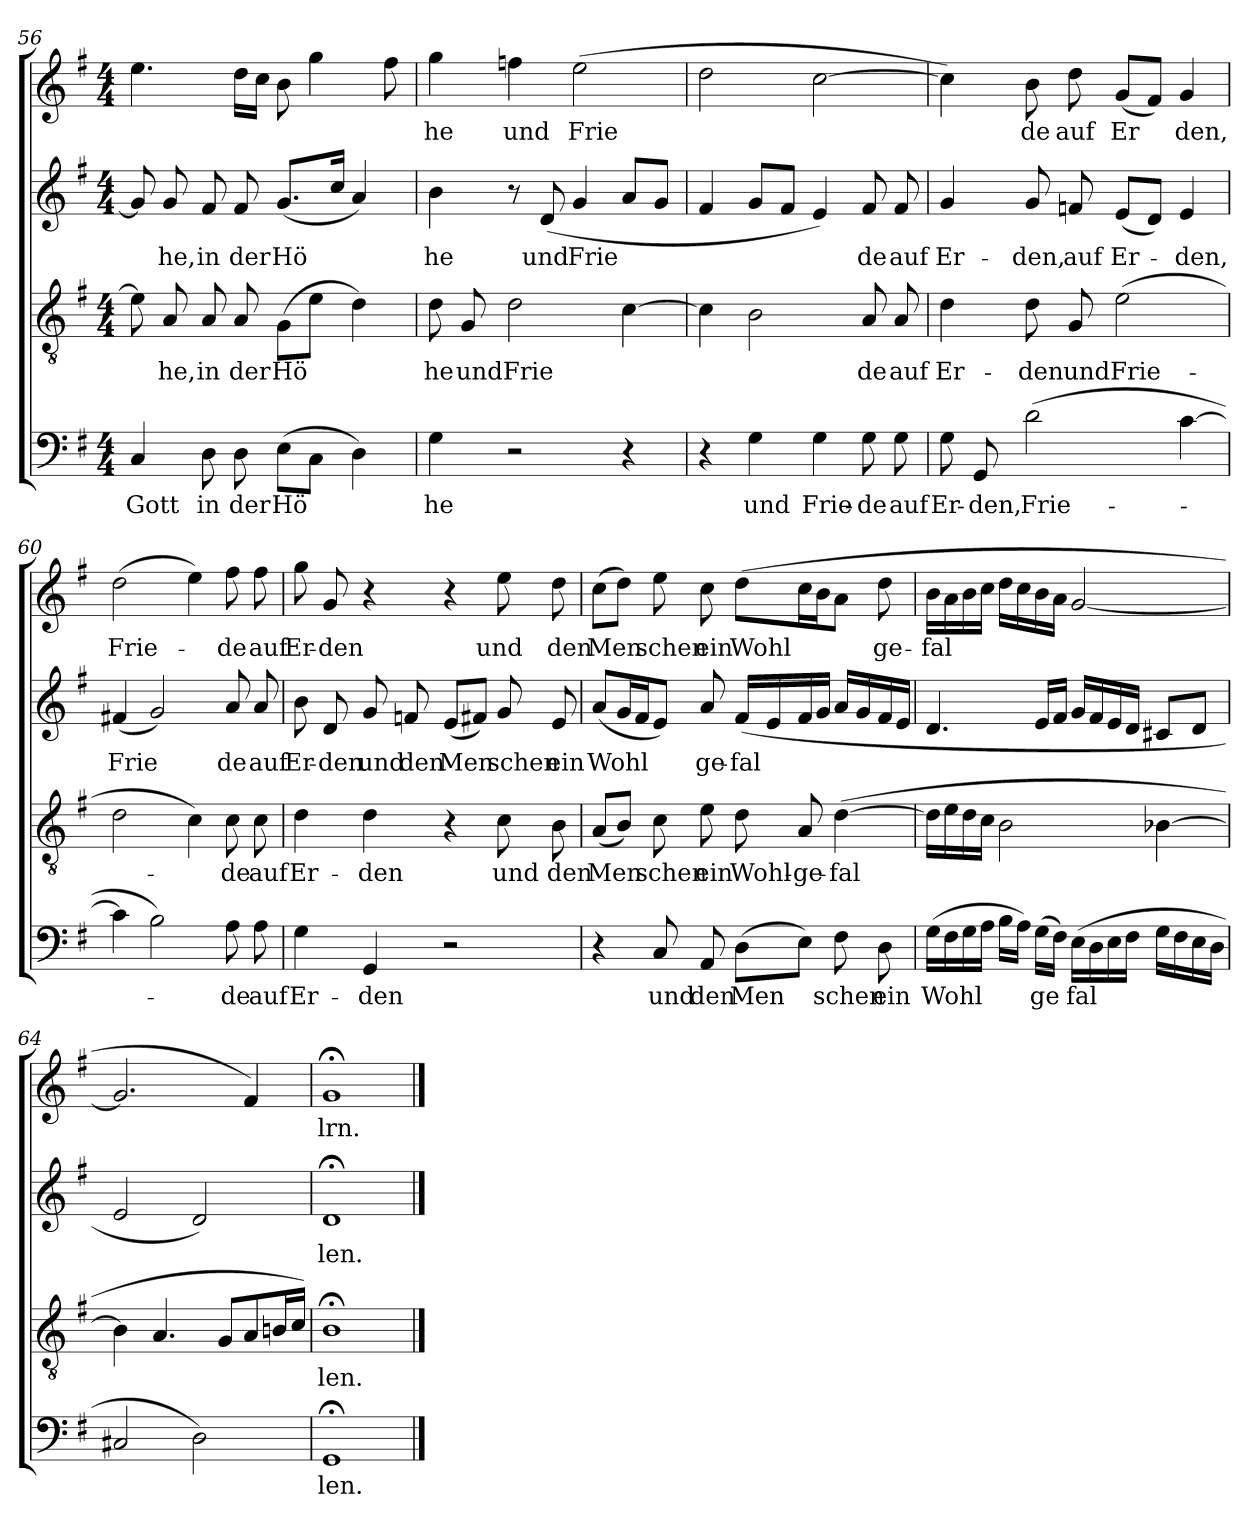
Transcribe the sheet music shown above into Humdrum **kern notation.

**kern	**text	**kern	**text	**kern	**text	**kern	**text
*part4	*part4	*part3	*part3	*part2	*part2	*part1	*part1
*staff4	*staff4	*staff3	*staff3	*staff2	*staff2	*staff1	*staff1
*clefF4	*	*clefGv2	*	*clefG2	*	*clefG2	*
*k[f#]	*	*k[f#]	*	*k[f#]	*	*k[f#]	*
*G:	*	*G:	*	*G:	*	*G:	*
*M4/4	*	*M4/4	*	*M4/4	*	*M4/4	*
=56	=56	=56	=56	=56	=56	=56	=56
!	!LO:LY:b	!	!	!	!	!	!
4C/	Gott	8e\]	.	8g/]	.	4.ee\	.
!	!	!	!LO:LY:b	!	!LO:LY:b	!	!
.	.	8A/	he,	8g/	he,	.	.
!	!LO:LY:b	!	!LO:LY:b	!	!LO:LY:b	!	!
8D\	in	8A/	in	8f#/	in	.	.
!	!LO:LY:b	!	!LO:LY:b	!	!LO:LY:b	!	!
8D\	der	8A/	der	8f#/	der	16dd\LL	.
.	.	.	.	.	.	16cc\JJ	.
!	!LO:LY:b	!	!LO:LY:b	!	!LO:LY:b	!	!
(>8E\L	Hö	(>8G\L	Hö	(<8.g/L	Hö	8b\	.
8C\J	.	8e\J	.	.	.	4gg\	.
.	.	.	.	16cc/Jk	.	.	.
4D\)	.	4d\)	.	4a/)	.	.	.
.	.	.	.	.	.	8ff#\	.
!!LO:PB:g=z
=57	=57	=57	=57	=57	=57	=57	=57
!	!LO:LY:b	!	!LO:LY:b	!	!LO:LY:b	!	!LO:LY:b
4G\	he	8d\	he	4b\	he	4gg\	he
!	!	!	!LO:LY:b	!	!	!	!
.	.	8G/	und	.	.	.	.
!	!	!	!LO:LY:b	!	!	!	!LO:LY:b
2r	.	2d\	Frie	8r	.	4ffn\	und
!	!	!	!	!	!LO:LY:b	!	!
.	.	.	.	(<8d/	und	.	.
!	!	!	!	!	!LO:LY:b	!	!LO:LY:b
.	.	.	.	4g/	Frie	(>2ee\	Frie
4r	.	[4c\	.	8a/L	.	.	.
.	.	.	.	8g/J	.	.	.
=58	=58	=58	=58	=58	=58	=58	=58
4r	.	4c\]	.	4f#/	.	2dd\	.
!	!LO:LY:b	!	!	!	!	!	!
4G\	und	2B\	.	8g/L	.	.	.
.	.	.	.	8f#/J	.	.	.
!	!LO:LY:b	!	!	!	!	!	!
4G\	Frie-	.	.	4e/)	.	[2cc\	.
!	!LO:LY:b	!	!LO:LY:b	!	!LO:LY:b	!	!
8G\	-de	8A/	de	8f#/	de	.	.
!	!LO:LY:b	!	!LO:LY:b	!	!LO:LY:b	!	!
8G\	auf	8A/	auf	8f#/	auf	.	.
=59	=59	=59	=59	=59	=59	=59	=59
!	!LO:LY:b	!	!LO:LY:b	!	!LO:LY:b	!	!
8G\	Er-	4d\	Er-	4g/	Er-	4cc\])	.
!	!LO:LY:b	!	!	!	!	!	!
8GG/	-den,	.	.	.	.	.	.
!	!LO:LY:b	!	!LO:LY:b	!	!LO:LY:b	!	!LO:LY:b
(>2d\	Frie-	8d\	-den	8g/	-den,	8b\	de
!	!	!	!LO:LY:b	!	!LO:LY:b	!	!LO:LY:b
.	.	8G/	und	8fn/	auf	8dd\	auf
!	!	!	!LO:LY:b	!	!LO:LY:b	!	!LO:LY:b
.	.	(>2e\	Frie-	(<8e/L	Er-	(<8g/L	Er
.	.	.	.	8d/J)	.	8f#/J)	.
!	!	!	!	!	!LO:LY:b	!	!LO:LY:b
[4c\	.	.	.	4e/	-den,	4g/	den,
=60	=60	=60	=60	=60	=60	=60	=60
!	!	!	!	!	!LO:LY:b	!	!LO:LY:b
4c\]	.	2d\	.	(<4f#X/	Frie	(>2dd\	Frie-
2B\)	.	.	.	2g/)	.	.	.
.	.	4c\)	.	.	.	4ee\)	.
!	!LO:LY:b	!	!LO:LY:b	!	!LO:LY:b	!	!LO:LY:b
8A\	-de	8c\	-de	8a/	de	8ff#\	-de
!	!LO:LY:b	!	!LO:LY:b	!	!LO:LY:b	!	!LO:LY:b
8A\	auf	8c\	auf	8a/	auf	8ff#\	auf
=61	=61	=61	=61	=61	=61	=61	=61
!	!LO:LY:b	!	!LO:LY:b	!	!LO:LY:b	!	!LO:LY:b
4G\	Er-	4d\	Er-	8b\	Er-	8gg\	Er-
!	!	!	!	!	!LO:LY:b	!	!LO:LY:b
.	.	.	.	8d/	-den	8g/	-den
!	!LO:LY:b	!	!LO:LY:b	!	!LO:LY:b	!	!
4GG/	-den	4d\	-den	8g/	und	4r	.
!	!	!	!	!	!LO:LY:b	!	!
.	.	.	.	8fn/	den	.	.
!	!	!	!	!	!LO:LY:b	!	!
2r	.	4r	.	(<8e/L	Men	4r	.
.	.	.	.	8f#X/J)	.	.	.
!	!	!	!LO:LY:b	!	!LO:LY:b	!	!LO:LY:b
.	.	8c\	und	8g/	schen	8ee\	und
!	!	!	!LO:LY:b	!	!LO:LY:b	!	!LO:LY:b
.	.	8B\	den	8e/	ein	8dd\	den
!!LO:LB:g=z
=62	=62	=62	=62	=62	=62	=62	=62
!	!	!	!LO:LY:b	!	!LO:LY:b	!	!LO:LY:b
4r	.	(<8A/L	Men	(<8a/L	Wohl	(>8cc\L	Men
.	.	8B/J)	.	16g/L	.	8dd\J)	.
.	.	.	.	16f#/J	.	.	.
!	!LO:LY:b	!	!LO:LY:b	!	!	!	!LO:LY:b
8C/	und	8c\	schen	8e/J)	.	8ee\	schen
!	!LO:LY:b	!	!LO:LY:b	!	!LO:LY:b	!	!LO:LY:b
8AA/	den	8e\	ein	8a/	ge-	8cc\	ein
!	!LO:LY:b	!	!LO:LY:b	!	!LO:LY:b	!	!LO:LY:b
(>8D\L	Men	8d\	Wohl-	(<16f#/LL	-fal	(>8dd\L	Wohl
.	.	.	.	16e/	.	.	.
!	!	!	!LO:LY:b	!	!	!	!
8E\J)	.	8A/	-ge-	16f#/	.	16cc\L	.
.	.	.	.	16g/JJ	.	16b\J	.
!	!LO:LY:b	!	!LO:LY:b	!	!	!	!
8F#\	schen	(<[4d\	-fal	16a/LL	.	8a\J	.
.	.	.	.	16g/	.	.	.
!	!LO:LY:b	!	!	!	!	!	!LO:LY:b
8D\	ein	.	.	16f#/	.	8dd\	ge-
.	.	.	.	16e/JJ	.	.	.
=63	=63	=63	=63	=63	=63	=63	=63
!	!LO:LY:b	!	!	!	!	!	!LO:LY:b
(>16G\LL	Wohl	16d\LL]	.	4.d/	.	16b\LL	-fal
16F#\	.	16e\	.	.	.	16a\	.
16G\	.	16d\	.	.	.	16b\	.
16A\JJ	.	16c\JJ	.	.	.	16cc\JJ	.
16B\LL	.	2B\	.	.	.	16dd\LL	.
16A\JJ)	.	.	.	.	.	16cc\	.
!	!LO:LY:b	!	!	!	!	!	!
(>16G\LL	ge	.	.	16e/LL	.	16b\	.
16F#\JJ)	.	.	.	16f#/JJ	.	16a\JJ	.
!	!LO:LY:b	!	!	!	!	!	!
(>16E\LL	fal	.	.	16g/LL	.	[2g/	.
16D\	.	.	.	16f#/	.	.	.
16E\	.	.	.	16e/	.	.	.
16F#\JJ	.	.	.	16d/JJ	.	.	.
16G\LL	.	[4B-X\	.	8c#X/L	.	.	.
16F#\	.	.	.	.	.	.	.
16E\	.	.	.	8d/J	.	.	.
16D\JJ	.	.	.	.	.	.	.
=64	=64	=64	=64	=64	=64	=64	=64
2C#X/	.	4B-\]	.	2e/	.	2.g/]	.
.	.	4.A/	.	.	.	.	.
2D\)	.	.	.	2d/)	.	.	.
.	.	8G/L	.	.	.	.	.
.	.	8A/	.	.	.	4f#/)	.
.	.	16Bn/L	.	.	.	.	.
.	.	16c/JJ)	.	.	.	.	.
=65	=65	=65	=65	=65	=65	=65	=65
!	!LO:LY:b	!	!LO:LY:b	!	!LO:LY:b	!	!LO:LY:b
1GG;	len.	1B;<	len.	1d;	len.	1g;	lrn.
==	==	==	==	==	==	==	==
*-	*-	*-	*-	*-	*-	*-	*-
